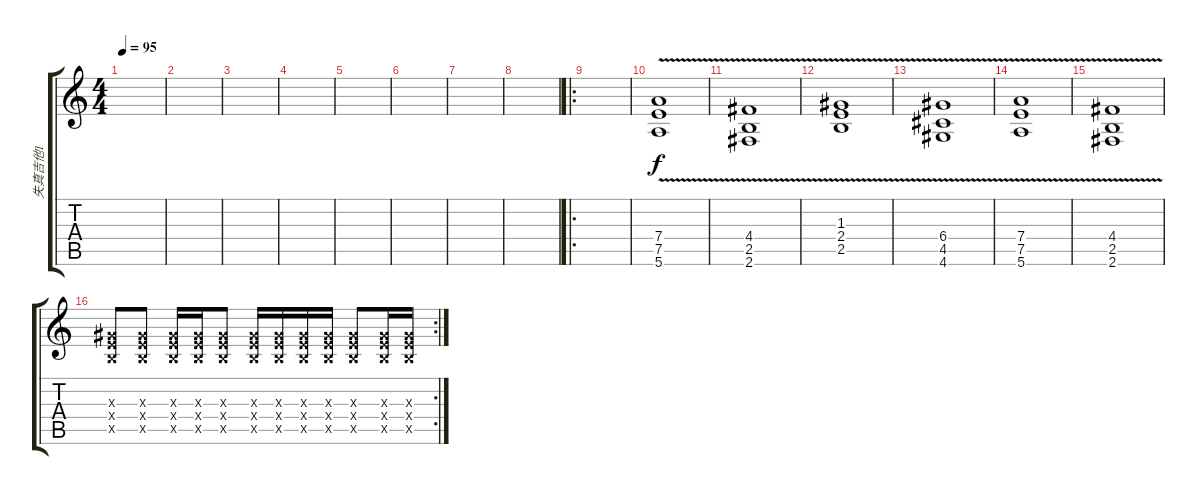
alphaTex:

\track ("失真吉他1" "失真吉他1") {instrument overdrivenguitar}
\staff {score tabs}
\tuning (E4 B3 G3 D3 A2 E2) {hide}
\ts (4 4)
\tempo 95
\clef g2
\ks c
|
|
|
|
|
|
|
|
\ro
|
(7.4 7.5 5.6{v}).1{volume 12} |
(4.4{v} 2.5 2.6).1 |
(1.3{v} 2.4 2.5).1 |
(6.4{v} 4.5 4.6).1 |
(7.4 7.5 5.6{v}).1 |
(4.4{v} 2.5 2.6).1 |
\rc 2
(1.3{x} 2.4{x} 2.5{x}).8{volume 16} (1.3{x} 2.4{x} 2.5{x}).8 (1.3{x} 2.4{x} 2.5{x}).16 (1.3{x} 2.4{x} 2.5{x}).16 (1.3{x} 2.4{x} 2.5{x}).8 (1.3{x} 2.4{x} 2.5{x}).16 (1.3{x} 2.4{x} 2.5{x}).16 (1.3{x} 2.4{x} 2.5{x}).16 (1.3{x} 2.4{x} 2.5{x}).16 (1.3{x} 2.4{x} 2.5{x}).8 (1.3{x} 2.4{x} 2.5{x}).16 (1.3{x} 2.4{x} 2.5{x}).16
